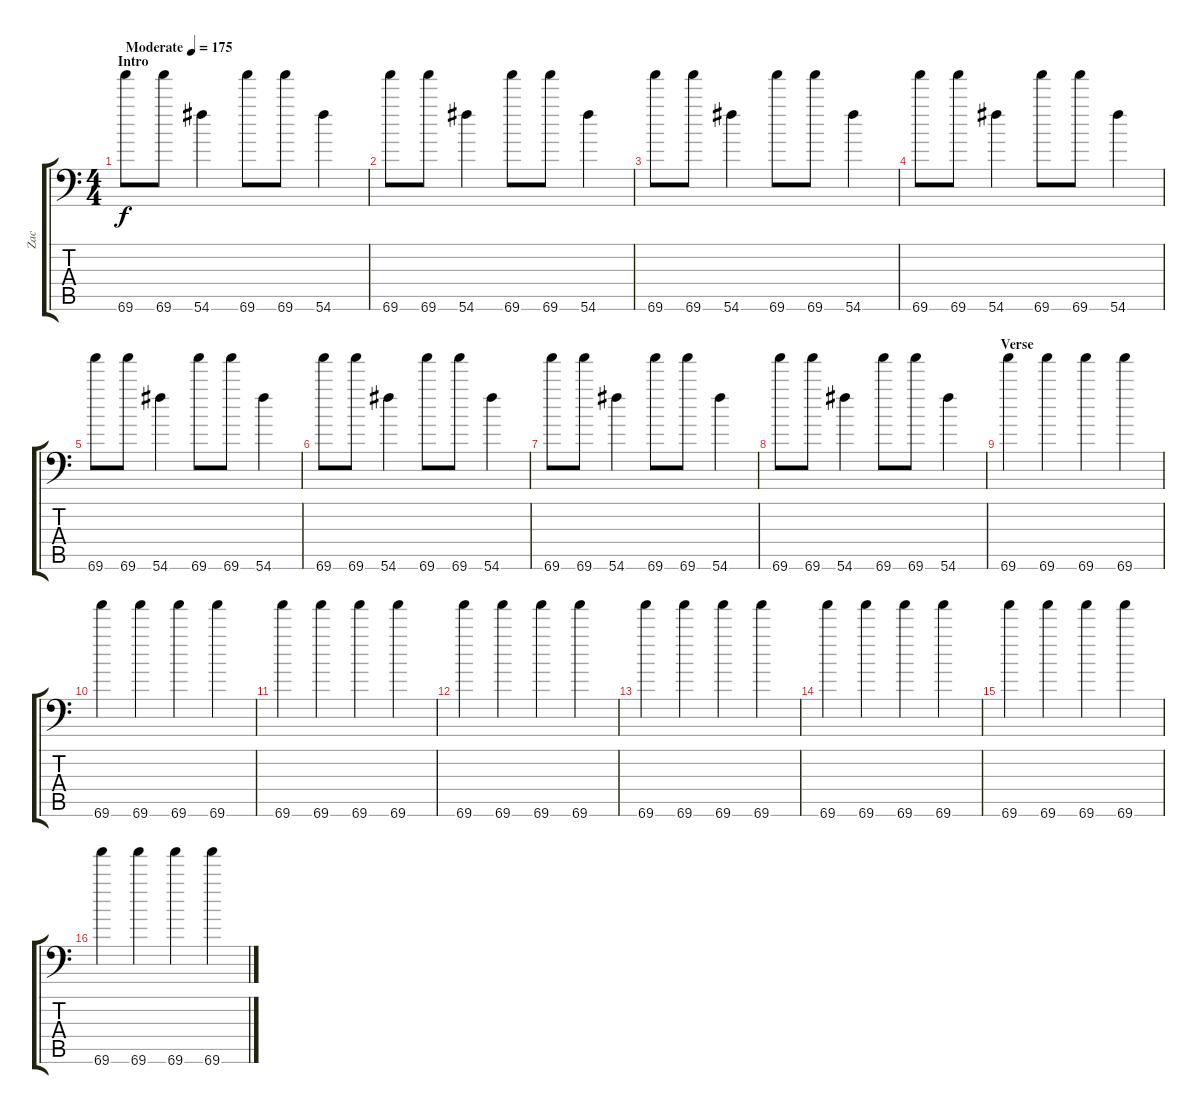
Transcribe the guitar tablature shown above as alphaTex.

\track ("Zac" "Zac") {instrument acousticgrandpiano}
\staff {score tabs}
\tuning (C-1 C-1 C-1 C-1 C-1 C-1) {hide}
\ts (4 4)
\section ("" "Intro")
\tempo (175 "Moderate")
\clef f4
\ks c
69.6.8{dy f instrument acousticgrandpiano} 69.6.8 54.6.4 69.6.8 69.6.8 54.6.4 |
69.6.8 69.6.8 54.6.4 69.6.8 69.6.8 54.6.4 |
69.6.8 69.6.8 54.6.4 69.6.8 69.6.8 54.6.4 |
69.6.8 69.6.8 54.6.4 69.6.8 69.6.8 54.6.4 |
69.6.8 69.6.8 54.6.4 69.6.8 69.6.8 54.6.4 |
69.6.8 69.6.8 54.6.4 69.6.8 69.6.8 54.6.4 |
69.6.8 69.6.8 54.6.4 69.6.8 69.6.8 54.6.4 |
69.6.8 69.6.8 54.6.4 69.6.8 69.6.8 54.6.4 |
\section ("" "Verse")
69.6.4 69.6.4 69.6.4 69.6.4 |
69.6.4 69.6.4 69.6.4 69.6.4 |
69.6.4 69.6.4 69.6.4 69.6.4 |
69.6.4 69.6.4 69.6.4 69.6.4 |
69.6.4 69.6.4 69.6.4 69.6.4 |
69.6.4 69.6.4 69.6.4 69.6.4 |
69.6.4 69.6.4 69.6.4 69.6.4 |
69.6.4 69.6.4 69.6.4 69.6.4
